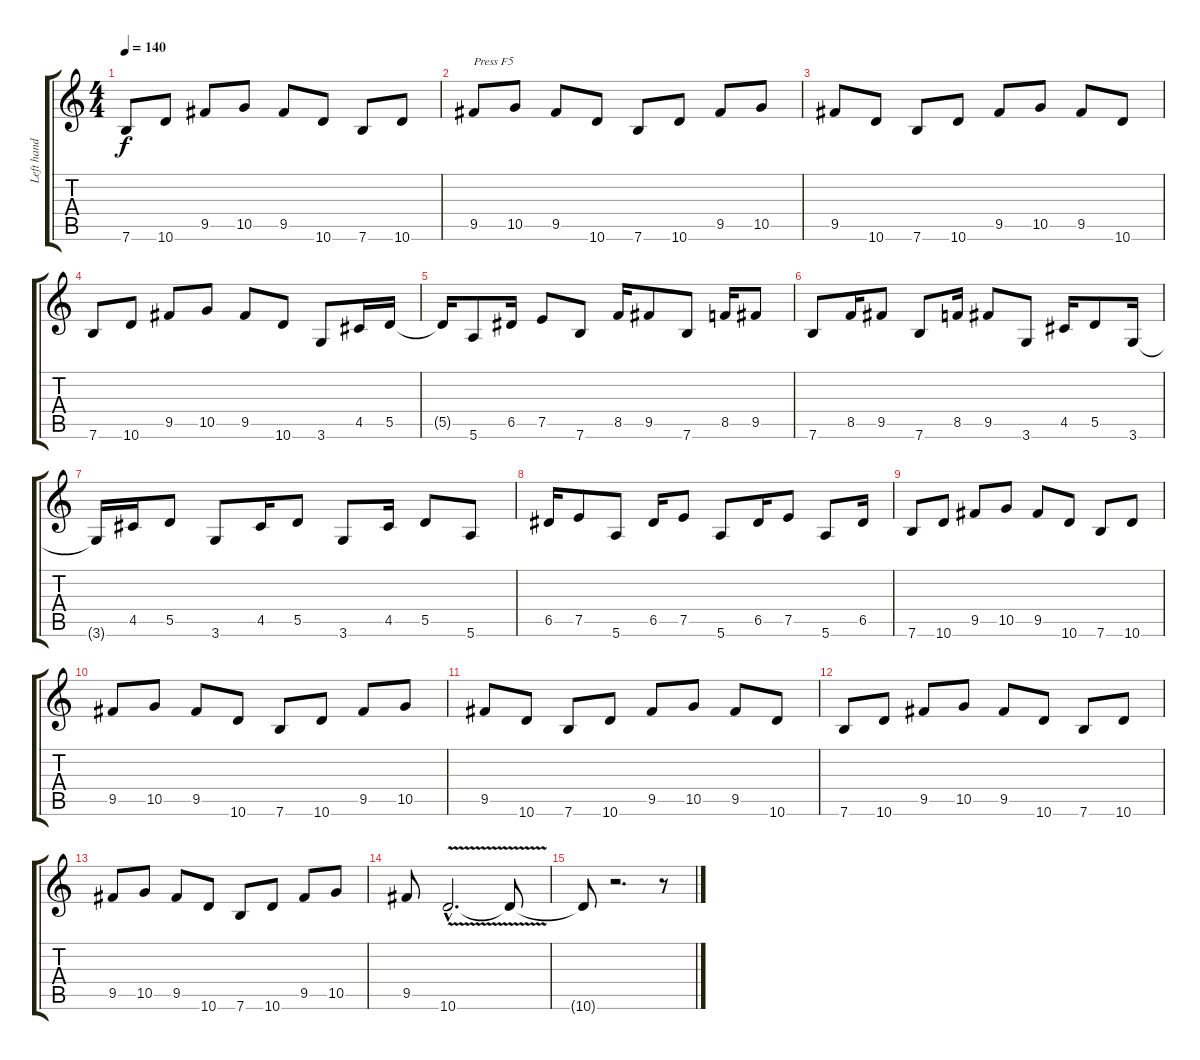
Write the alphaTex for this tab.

\track ("Left hand" "Left hand") {instrument overdrivenguitar}
\staff {score tabs}
\tuning (E4 B3 G3 D3 A2 E2) {hide}
\ts (4 4)
\tempo 140
\clef g2
\ks c
7.6.8{txt "" dy f instrument overdrivenguitar} 10.6.8 9.5.8 10.5.8 9.5.8 10.6.8 7.6.8 10.6.8 |
9.5.8{txt "Press F5"} 10.5.8 9.5.8 10.6.8 7.6.8 10.6.8 9.5.8 10.5.8 |
9.5.8 10.6.8 7.6.8 10.6.8 9.5.8 10.5.8 9.5.8 10.6.8 |
7.6.8 10.6.8 9.5.8 10.5.8 9.5.8 10.6.8 3.6.8 4.5.16 5.5.16 |
5.5{t}.16 5.6.8 6.5.16 7.5.8 7.6.8 8.5.16 9.5.8 7.6.8 8.5.16 9.5.8 |
7.6.8 8.5.16 9.5.8 7.6.8 8.5.16 9.5.8 3.6.8 4.5.16 5.5.8 3.6.16 |
3.6{t}.16 4.5.16 5.5.8 3.6.8 4.5.16 5.5.8 3.6.8 4.5.16 5.5.8 5.6.8 |
6.5.16 7.5.8 5.6.8 6.5.16 7.5.8 5.6.8 6.5.16 7.5.8 5.6.8 6.5.16 |
7.6.8 10.6.8 9.5.8 10.5.8 9.5.8 10.6.8 7.6.8 10.6.8 |
9.5.8 10.5.8 9.5.8 10.6.8 7.6.8 10.6.8 9.5.8 10.5.8 |
9.5.8 10.6.8 7.6.8 10.6.8 9.5.8 10.5.8 9.5.8 10.6.8 |
7.6.8 10.6.8 9.5.8 10.5.8 9.5.8 10.6.8 7.6.8 10.6.8 |
9.5.8 10.5.8 9.5.8 10.6.8 7.6.8 10.6.8 9.5.8 10.5.8 |
9.5.8 10.6{v hac}.2{d} 10.6{t}.8 |
10.6{t}.8 r.2{d} r.8
